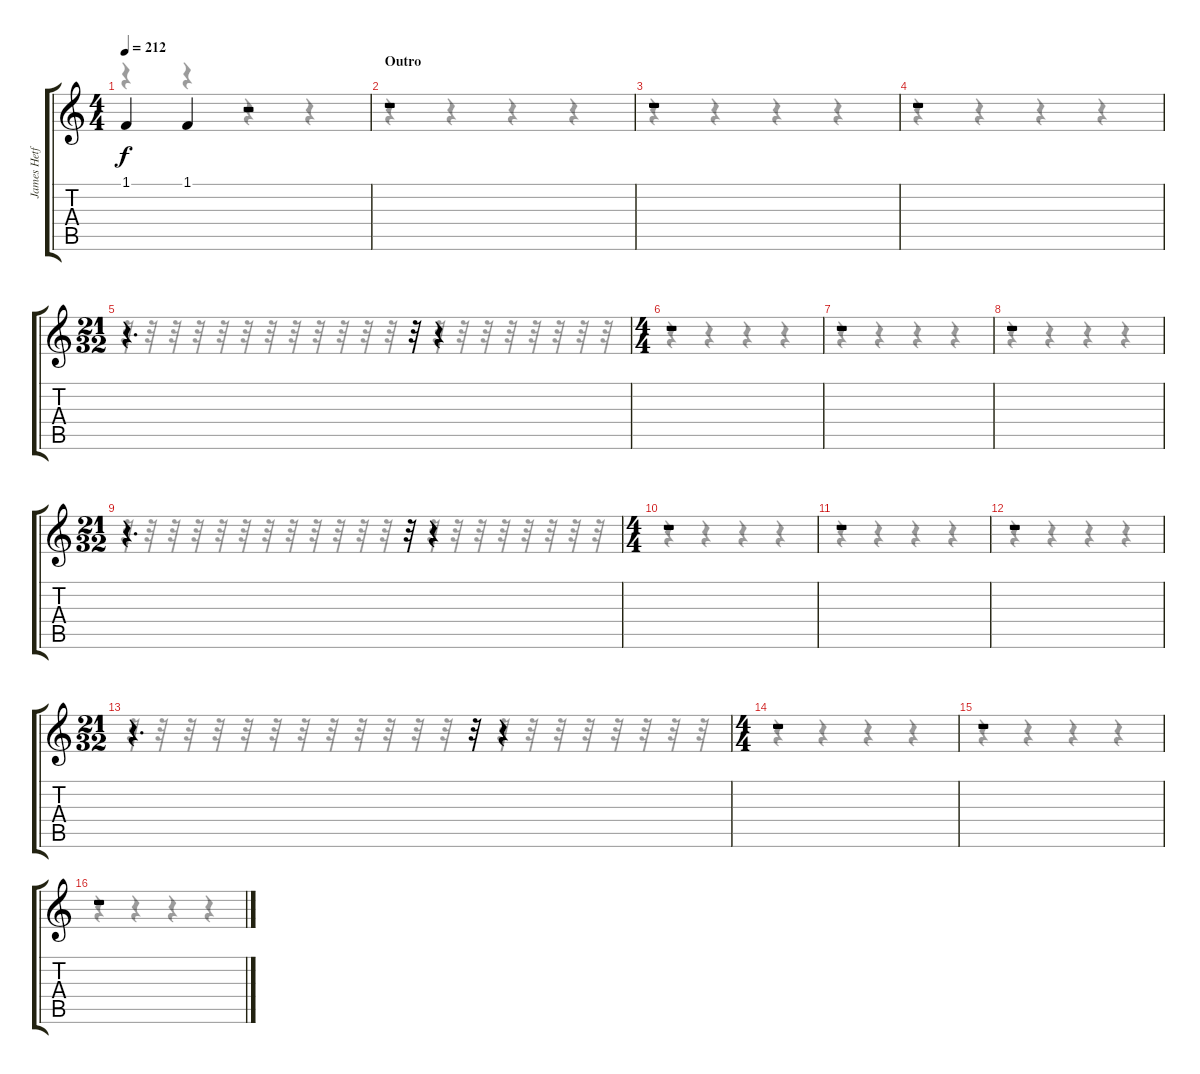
\track ("James Hetfield (Vocals)" "James Hetf") {instrument baritonesax}
\staff {score tabs}
\tuning (E4 B3 G3 D3 A2 E2) {hide}
\voice
\ts (4 4)
\tempo 212
\clef g2
\ks c
1.1.4{dy f} 1.1.4 r.2 |
\section ("" "Outro")
r.1 |
r.1 |
r.1 |
\ts (21 32)
r.4{d} r.32 r.4 |
\ts (4 4)
r.1 |
r.1 |
r.1 |
\ts (21 32)
r.4{d} r.32 r.4 |
\ts (4 4)
r.1 |
r.1 |
r.1 |
\ts (21 32)
r.4{d} r.32 r.4 |
\ts (4 4)
r.1 |
r.1 |
r.1
\voice
\clef g2
\ottava regular
\simile none
\ks c
r.4{dy f} r.4 r.4 r.4 |
r.4 r.4 r.4 r.4 |
r.4 r.4 r.4 r.4 |
r.4 r.4 r.4 r.4 |
r.32 r.32 r.32 r.32 r.32 r.32 r.32 r.32 r.32 r.32 r.32 r.32 r.32 r.32 r.32 r.32 r.32 r.32 r.32 r.32 r.32 |
r.4 r.4 r.4 r.4 |
r.4 r.4 r.4 r.4 |
r.4 r.4 r.4 r.4 |
r.32 r.32 r.32 r.32 r.32 r.32 r.32 r.32 r.32 r.32 r.32 r.32 r.32 r.32 r.32 r.32 r.32 r.32 r.32 r.32 r.32 |
r.4 r.4 r.4 r.4 |
r.4 r.4 r.4 r.4 |
r.4 r.4 r.4 r.4 |
r.32 r.32 r.32 r.32 r.32 r.32 r.32 r.32 r.32 r.32 r.32 r.32 r.32 r.32 r.32 r.32 r.32 r.32 r.32 r.32 r.32 |
r.4 r.4 r.4 r.4 |
r.4 r.4 r.4 r.4 |
r.4 r.4 r.4 r.4
